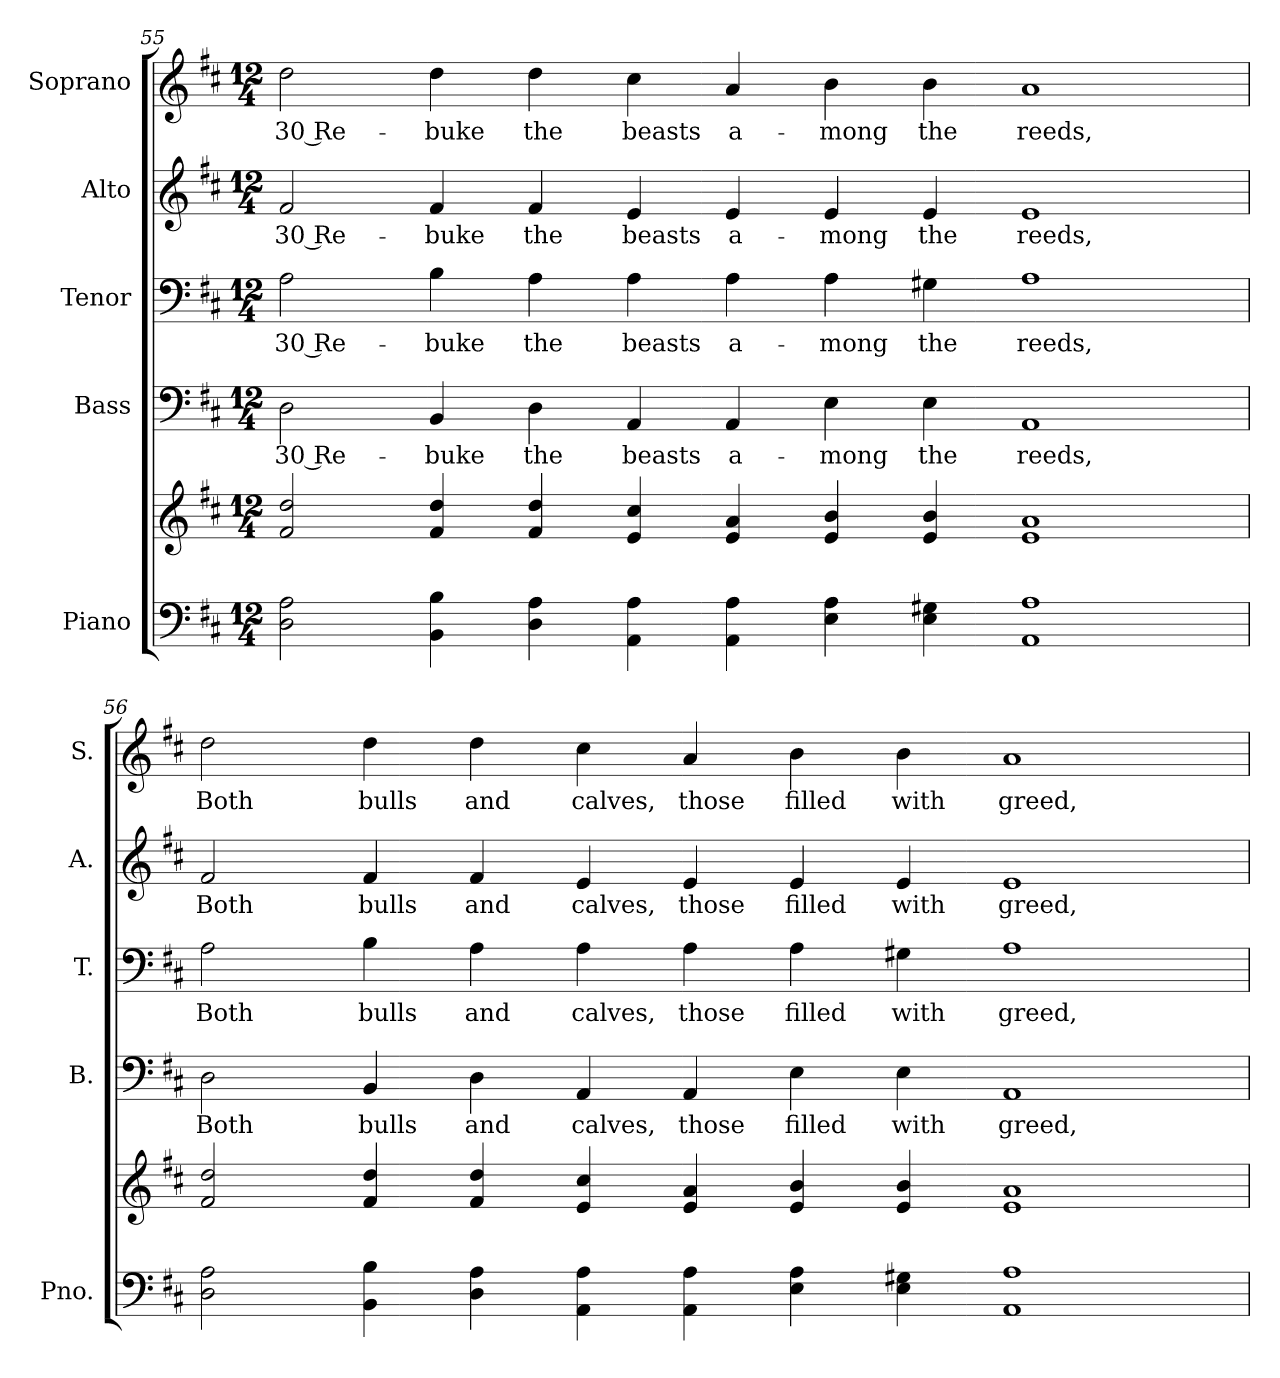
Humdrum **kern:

**kern	**kern	**kern	**text	**kern	**text	**kern	**text	**kern	**text
*part5	*part5	*part4	*part4	*part3	*part3	*part2	*part2	*part1	*part1
*staff6	*staff5	*staff4	*staff4	*staff3	*staff3	*staff2	*staff2	*staff1	*staff1
*I"Piano	*	*I"Bass	*	*I"Tenor	*	*I"Alto	*	*I"Soprano	*
*I'Pno.	*	*I'B.	*	*I'T.	*	*I'A.	*	*I'S.	*
!!LO:PB:g=z
*clefF4	*clefG2	*clefF4	*	*clefF4	*	*clefG2	*	*clefG2	*
*k[f#c#]	*k[f#c#]	*k[f#c#]	*	*k[f#c#]	*	*k[f#c#]	*	*k[f#c#]	*
*D:	*D:	*D:	*	*D:	*	*D:	*	*D:	*
*M12/4	*M12/4	*M12/4	*	*M12/4	*	*M12/4	*	*M12/4	*
=55	=55	=55	=55	=55	=55	=55	=55	=55	=55
!	!	!	!LO:LY:b:color=#000000	!	!	!	!	!	!
!	!	!	!	!	!LO:LY:b:color=#000000	!	!	!	!
!	!	!	!	!	!	!	!LO:LY:b:color=#000000	!	!
!	!	!	!	!	!	!	!	!	!LO:LY:b:color=#000000
2Di\ 2Ai	2f#i/ 2ddi	2Di\	30 Re-	2Ai\	30 Re-	2f#i/	30 Re-	2ddi\	30 Re-
!	!	!	!LO:LY:b:color=#000000	!	!	!	!	!	!
!	!	!	!	!	!LO:LY:b:color=#000000	!	!	!	!
!	!	!	!	!	!	!	!LO:LY:b:color=#000000	!	!
!	!	!	!	!	!	!	!	!	!LO:LY:b:color=#000000
4BBi\ 4Bi	4f#i/ 4ddi	4BBi/	-buke	4Bi\	-buke	4f#i/	-buke	4ddi\	-buke
!	!	!	!LO:LY:b:color=#000000	!	!	!	!	!	!
!	!	!	!	!	!LO:LY:b:color=#000000	!	!	!	!
!	!	!	!	!	!	!	!LO:LY:b:color=#000000	!	!
!	!	!	!	!	!	!	!	!	!LO:LY:b:color=#000000
4Di\ 4Ai	4f#i/ 4ddi	4Di\	the	4Ai\	the	4f#i/	the	4ddi\	the
!	!	!	!LO:LY:b:color=#000000	!	!	!	!	!	!
!	!	!	!	!	!LO:LY:b:color=#000000	!	!	!	!
!	!	!	!	!	!	!	!LO:LY:b:color=#000000	!	!
!	!	!	!	!	!	!	!	!	!LO:LY:b:color=#000000
4AAi\ 4Ai	4ei/ 4cc#i	4AAi/	beasts	4Ai\	beasts	4ei/	beasts	4cc#i\	beasts
!	!	!	!LO:LY:b:color=#000000	!	!	!	!	!	!
!	!	!	!	!	!LO:LY:b:color=#000000	!	!	!	!
!	!	!	!	!	!	!	!LO:LY:b:color=#000000	!	!
!	!	!	!	!	!	!	!	!	!LO:LY:b:color=#000000
4AAi\ 4Ai	4ei/ 4ai	4AAi/	a-	4Ai\	a-	4ei/	a-	4ai/	a-
!	!	!	!LO:LY:b:color=#000000	!	!	!	!	!	!
!	!	!	!	!	!LO:LY:b:color=#000000	!	!	!	!
!	!	!	!	!	!	!	!LO:LY:b:color=#000000	!	!
!	!	!	!	!	!	!	!	!	!LO:LY:b:color=#000000
4Ei\ 4Ai	4ei/ 4bi	4Ei\	-mong	4Ai\	-mong	4ei/	-mong	4bi\	-mong
!	!	!	!LO:LY:b:color=#000000	!	!	!	!	!	!
!	!	!	!	!	!LO:LY:b:color=#000000	!	!	!	!
!	!	!	!	!	!	!	!LO:LY:b:color=#000000	!	!
!	!	!	!	!	!	!	!	!	!LO:LY:b:color=#000000
4Ei\ 4G#Xi	4ei/ 4bi	4Ei\	the	4G#Xi\	the	4ei/	the	4bi\	the
!	!	!	!LO:LY:b:color=#000000	!	!	!	!	!	!
!	!	!	!	!	!LO:LY:b:color=#000000	!	!	!	!
!	!	!	!	!	!	!	!LO:LY:b:color=#000000	!	!
!	!	!	!	!	!	!	!	!	!LO:LY:b:color=#000000
1AAi 1Ai	1ei 1ai	1AAi	reeds,	1Ai	reeds,	1ei	reeds,	1ai	reeds,
=56	=56	=56	=56	=56	=56	=56	=56	=56	=56
!	!	!	!LO:LY:b:color=#000000	!	!	!	!	!	!
!	!	!	!	!	!LO:LY:b:color=#000000	!	!	!	!
!	!	!	!	!	!	!	!LO:LY:b:color=#000000	!	!
!	!	!	!	!	!	!	!	!	!LO:LY:b:color=#000000
2Di\ 2Ai	2f#i/ 2ddi	2Di\	Both	2Ai\	Both	2f#i/	Both	2ddi\	Both
!	!	!	!LO:LY:b:color=#000000	!	!	!	!	!	!
!	!	!	!	!	!LO:LY:b:color=#000000	!	!	!	!
!	!	!	!	!	!	!	!LO:LY:b:color=#000000	!	!
!	!	!	!	!	!	!	!	!	!LO:LY:b:color=#000000
4BBi\ 4Bi	4f#i/ 4ddi	4BBi/	bulls	4Bi\	bulls	4f#i/	bulls	4ddi\	bulls
!	!	!	!LO:LY:b:color=#000000	!	!	!	!	!	!
!	!	!	!	!	!LO:LY:b:color=#000000	!	!	!	!
!	!	!	!	!	!	!	!LO:LY:b:color=#000000	!	!
!	!	!	!	!	!	!	!	!	!LO:LY:b:color=#000000
4Di\ 4Ai	4f#i/ 4ddi	4Di\	and	4Ai\	and	4f#i/	and	4ddi\	and
!	!	!	!LO:LY:b:color=#000000	!	!	!	!	!	!
!	!	!	!	!	!LO:LY:b:color=#000000	!	!	!	!
!	!	!	!	!	!	!	!LO:LY:b:color=#000000	!	!
!	!	!	!	!	!	!	!	!	!LO:LY:b:color=#000000
4AAi\ 4Ai	4ei/ 4cc#i	4AAi/	calves,	4Ai\	calves,	4ei/	calves,	4cc#i\	calves,
!	!	!	!LO:LY:b:color=#000000	!	!	!	!	!	!
!	!	!	!	!	!LO:LY:b:color=#000000	!	!	!	!
!	!	!	!	!	!	!	!LO:LY:b:color=#000000	!	!
!	!	!	!	!	!	!	!	!	!LO:LY:b:color=#000000
4AAi\ 4Ai	4ei/ 4ai	4AAi/	those	4Ai\	those	4ei/	those	4ai/	those
!	!	!	!LO:LY:b:color=#000000	!	!	!	!	!	!
!	!	!	!	!	!LO:LY:b:color=#000000	!	!	!	!
!	!	!	!	!	!	!	!LO:LY:b:color=#000000	!	!
!	!	!	!	!	!	!	!	!	!LO:LY:b:color=#000000
4Ei\ 4Ai	4ei/ 4bi	4Ei\	filled	4Ai\	filled	4ei/	filled	4bi\	filled
!	!	!	!LO:LY:b:color=#000000	!	!	!	!	!	!
!	!	!	!	!	!LO:LY:b:color=#000000	!	!	!	!
!	!	!	!	!	!	!	!LO:LY:b:color=#000000	!	!
!	!	!	!	!	!	!	!	!	!LO:LY:b:color=#000000
4Ei\ 4G#Xi	4ei/ 4bi	4Ei\	with	4G#Xi\	with	4ei/	with	4bi\	with
!	!	!	!LO:LY:b:color=#000000	!	!	!	!	!	!
!	!	!	!	!	!LO:LY:b:color=#000000	!	!	!	!
!	!	!	!	!	!	!	!LO:LY:b:color=#000000	!	!
!	!	!	!	!	!	!	!	!	!LO:LY:b:color=#000000
1AAi 1Ai	1ei 1ai	1AAi	greed,	1Ai	greed,	1ei	greed,	1ai	greed,
=	=	=	=	=	=	=	=	=	=
*-	*-	*-	*-	*-	*-	*-	*-	*-	*-
